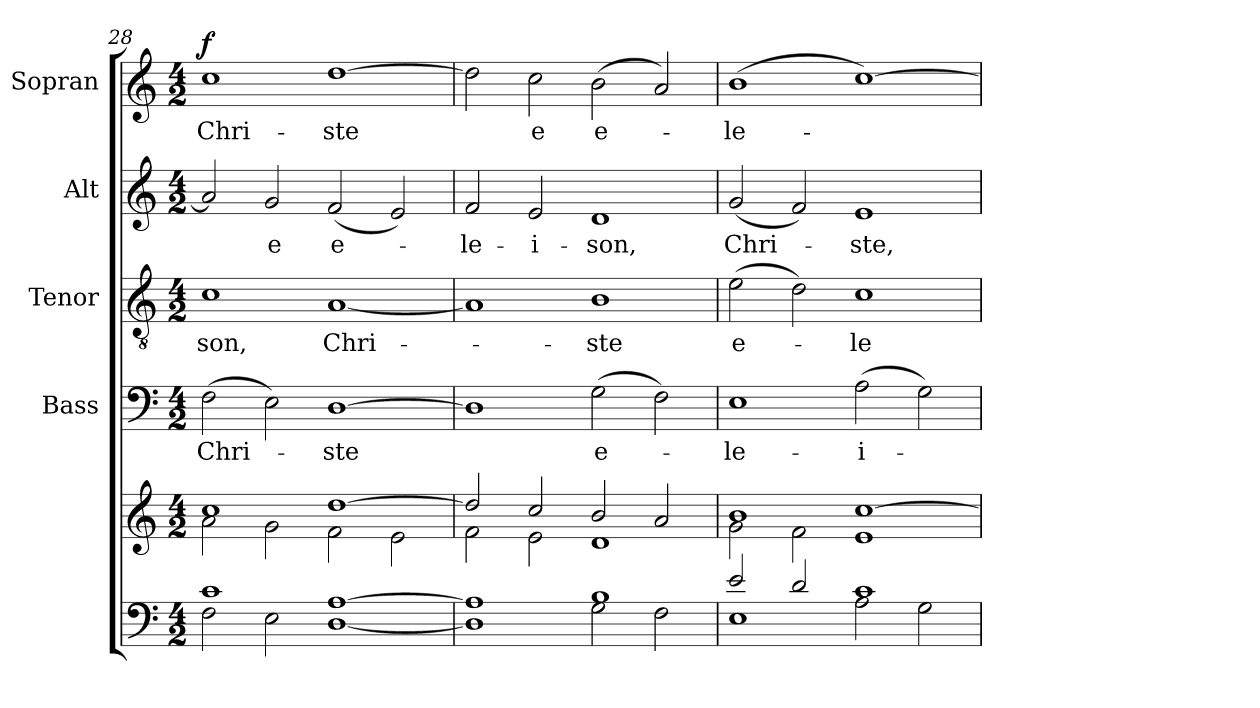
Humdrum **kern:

**kern	**kern	**kern	**text	**kern	**text	**kern	**text	**kern	**text	**dynam
*part5	*part5	*part4	*part4	*part3	*part3	*part2	*part2	*part1	*part1	*part1
*staff6	*staff5	*staff4	*staff4	*staff3	*staff3	*staff2	*staff2	*staff1	*staff1	*staff1
*	*	*I"Bass	*	*I"Tenor	*	*I"Alt	*	*I"Sopran	*	*
*	*	*I'B.	*	*I'T.	*	*I'A.	*	*I'S.	*	*
*clefF4	*clefG2	*clefF4	*	*clefGv2	*	*clefG2	*	*clefG2	*	*
*k[]	*k[]	*k[]	*	*k[]	*	*k[]	*	*k[]	*	*
*C:	*C:	*C:	*	*C:	*	*C:	*	*C:	*	*
*M4/2	*M4/2	*M4/2	*	*M4/2	*	*M4/2	*	*M4/2	*	*
=28	=28	=28	=28	=28	=28	=28	=28	=28	=28	=28
*^	*^	*	*	*	*	*	*	*	*	*
!	!	!	!	!	!LO:LY:b	!	!LO:LY:b	!	!	!	!LO:LY:b	!LO:DY:a
1c	2F\	1cc	2a\	(>2F\	Chri-	1c	-son,	2a/]	.	1cc	Chri-	f
!	!	!	!	!	!	!	!	!	!LO:LY:b	!	!	!
.	2E\	.	2g\	2E\)	.	.	.	2g/	e	.	.	.
!	!	!	!	!	!LO:LY:b	!	!LO:LY:b	!	!LO:LY:b	!	!LO:LY:b	!
[>1A	[<1D	[>1dd	2f\	[1D	-ste	[1A	Chri-	(<2f/	e-	[1dd	-ste	.
.	.	.	2e\	.	.	.	.	2e/)	.	.	.	.
=29	=29	=29	=29	=29	=29	=29	=29	=29	=29	=29	=29	=29
!	!	!	!	!	!	!	!	!	!LO:LY:b	!	!	!
1A]	1D]	2dd/]	2f\	1D]	.	1A]	.	2f/	-le-	2dd\]	.	.
!	!	!	!	!	!	!	!	!	!LO:LY:b	!	!LO:LY:b	!
.	.	2cc/	2e\	.	.	.	.	2e/	-i-	2cc\	e	.
!	!	!	!	!	!LO:LY:b	!	!LO:LY:b	!	!LO:LY:b	!	!LO:LY:b	!
1B	2G\	2b/	1d	(>2G\	e-	1B	-ste	1d	-son,	(>2b\	e-	.
.	2F\	2a/	.	2F\)	.	.	.	.	.	2a/)	.	.
!!LO:LB:g=z
=30	=30	=30	=30	=30	=30	=30	=30	=30	=30	=30	=30	=30
!	!	!	!	!	!LO:LY:b	!	!LO:LY:b	!	!LO:LY:b	!	!LO:LY:b	!
2e/	1E	1b	2g\	1E	-le-	(>2e\	e-	(<2g/	Chri-	(>1b	-le-	.
2d/	.	.	2f\	.	.	2d\)	.	2f/)	.	.	.	.
!	!	!	!	!	!LO:LY:b	!	!LO:LY:b	!	!LO:LY:b	!	!	!
1c	2A\	[>1cc	1e	(>2A\	-i-	1c	-le-	1e	-ste,	[1cc)	.	.
.	2G\	.	.	2G\)	.	.	.	.	.	.	.	.
*v	*v	*	*	*	*	*	*	*	*	*	*	*
*	*v	*v	*	*	*	*	*	*	*	*	*
=	=	=	=	=	=	=	=	=	=	=
*-	*-	*-	*-	*-	*-	*-	*-	*-	*-	*-
